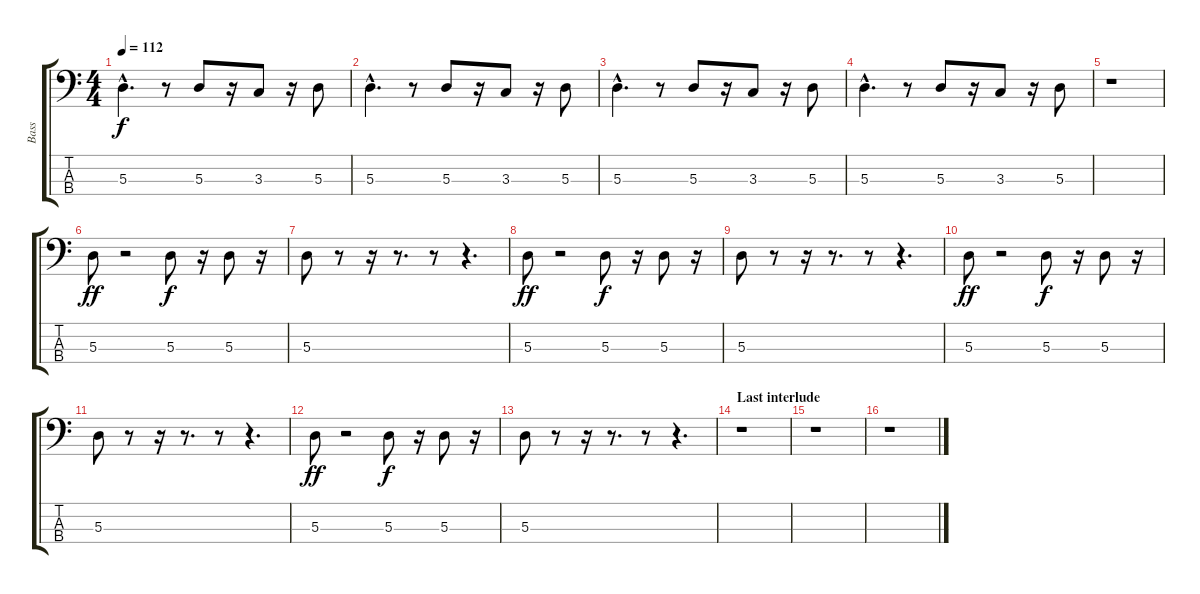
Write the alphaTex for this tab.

\track ("Bass" "Bass") {instrument electricbassfinger}
\staff {score tabs}
\tuning (G2 D2 A1 E1) {hide}
\ts (4 4)
\tempo 112
\clef f4
\ks c
5.3{hac}.4{d dy f} r.8 5.3.8 r.16 3.3.8 r.16 5.3.8 |
5.3{hac}.4{d} r.8 5.3.8 r.16 3.3.8 r.16 5.3.8 |
5.3{hac}.4{d} r.8 5.3.8 r.16 3.3.8 r.16 5.3.8 |
5.3{hac}.4{d} r.8 5.3.8 r.16 3.3.8 r.16 5.3.8 |
r.1 |
5.3.8{dy ff} r.2 5.3.8{dy f} r.16 5.3.8 r.16 |
5.3.8 r.8 r.16 r.8{d} r.8 r.4{d} |
5.3.8{dy ff} r.2 5.3.8{dy f} r.16 5.3.8 r.16 |
5.3.8 r.8 r.16 r.8{d} r.8 r.4{d} |
5.3.8{dy ff} r.2 5.3.8{dy f} r.16 5.3.8 r.16 |
5.3.8 r.8 r.16 r.8{d} r.8 r.4{d} |
5.3.8{dy ff} r.2 5.3.8{dy f} r.16 5.3.8 r.16 |
5.3.8 r.8 r.16 r.8{d} r.8 r.4{d} |
\section ("" "Last interlude")
r.1 |
r.1 |
r.1
